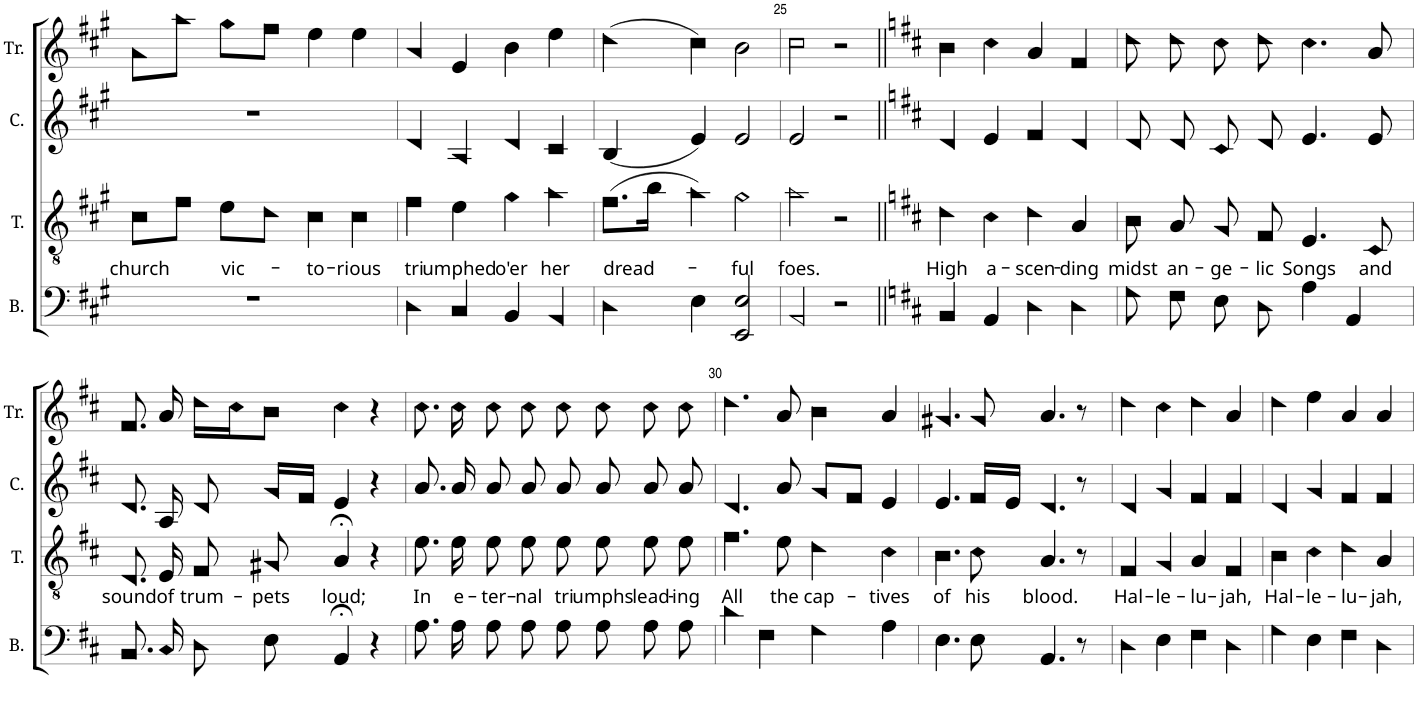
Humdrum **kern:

**kern	**kern	**text	**kern	**kern
*part4	*part3	*part3	*part2	*part1
*staff4	*staff3	*staff3	*staff2	*staff1
*I"B.	*I"T.	*	*I"C.	*I"Tr.
*I'B.	*I'T.	*	*I'C.	*I'Tr.
!!LO:PB:g=z
*clefF4	*clefGv2	*	*clefG2	*clefG2
*k[f#c#g#]	*k[f#c#g#]	*	*k[f#c#g#]	*k[f#c#g#]
*M4/4	*M4/4	*	*M4/4	*M4/4
*met(c)	*met(c)	*	*met(c)	*met(c)
=22	=22	=22	=22	=22
!	!	!LO:LY:b	!	!
1r	8c#!\L	church	1r	8a!\L
.	8f#!\J	.	.	8aa!\J
!	!	!LO:LY:b	!	!
.	8e!\L	vic-	.	8gg#!\L
.	8d!\J	.	.	8ff#!\J
!	!	!LO:LY:b	!	!
.	4c#!\	-to-	.	4ee!\
!	!	!LO:LY:b	!	!
.	4c#!\	-rious	.	4ee!\
=23	=23	=23	=23	=23
!	!	!LO:LY:b	!	!
4D!\	4f#!\	tri-	4d!/	4a!/
!	!	!LO:LY:b	!	!
4C#!/	4e!\	-umphed	4A!/	4e!/
!	!	!LO:LY:b	!	!
4BB!/	4g#!\	o'er	4d!/	4b!\
!	!	!LO:LY:b	!	!
4AA!/	4a!\	her	4c#!/	4ee!\
=24	=24	=24	=24	=24
!	!	!LO:LY:b	!	!
4D!\	(8.f#!\L	dread-	(4B!/	(4dd!\
.	16b!\Jk	.	.	.
4E!\	4a!\)	.	4e!/)	4cc#!\)
!	!	!LO:LY:b	!	!
2EE!/ 2E!/	2g#!\	-ful	2e!/	2b!\
=25	=25	=25	=25	=25
!	!	!LO:LY:b	!	!
2AA!/	2a!\	foes.	2e!/	2cc#!\
2r	2r	.	2r	2r
=26||	=26||	=26||	=26||	=26||
*k[f#c#]	*k[f#c#]	*	*k[f#c#]	*k[f#c#]
!	!	!LO:LY:b	!	!
4BB!/	4d!\	High	4d!/	4b!\
!	!	!LO:LY:b	!	!
4AA!/	4c#!\	a-	4e!/	4cc#!\
!	!	!LO:LY:b	!	!
4D!\	4d!\	-scen-	4f#!/	4a!/
!	!	!LO:LY:b	!	!
4D!\	4A!/	-ding	4d!/	4f#!/
=27	=27	=27	=27	=27
!	!	!LO:LY:b	!	!
8G!\L	8B!\	midst	8d!/	8dd!\
!	!	!LO:LY:b	!	!
8F#!\J	8A!/	an-	8d!/	8dd!\
!	!	!LO:LY:b	!	!
8E!\L	8G!/	-ge-	8c#!/	8cc#!\
!	!	!LO:LY:b	!	!
8D!\J	8F#!/	-lic	8d!/	8dd!\
!	!	!LO:LY:b	!	!
4A!\	4.E!/	Songs	4.e!/	4.cc#!\
4AA!/	.	.	.	.
!	!	!LO:LY:b	!	!
.	8C#!/	and	8e!/	8a!/
!!LO:LB:g=z
=28	=28	=28	=28	=28
!	!	!LO:LY:b	!	!
8.BB!/L	8.D!/	sound	8.d!/	8.f#!/
!	!	!LO:LY:b	!	!
16C#!/Jk	16E!/	of	16A!/	16a!/
!	!	!LO:LY:b	!	!
8D!\L	8F#!/	trum-	8d!/	16dd!\LL
.	.	.	.	16cc#!\J
!	!	!LO:LY:b	!	!
8E!\J	8G#X!/	-pets	16g!/LL	8b!\J
.	.	.	16f#!/JJ	.
!	!	!LO:LY:b	!	!
4AA;<!/	4A;<!/	loud;	4e!/	4cc#!\
4r	4r	.	4r	4r
=29	=29	=29	=29	=29
!	!	!LO:LY:b	!	!
8.A!\L	8.e!\	In	8.a!/	8.cc#!\
!	!	!LO:LY:b	!	!
16A!\Jk	16e!\	e-	16a!/	16cc#!\
!	!	!LO:LY:b	!	!
8A!\L	8e!\	-ter-	8a!/	8cc#!\
!	!	!LO:LY:b	!	!
8A!\J	8e!\	-nal	8a!/	8cc#!\
!	!	!LO:LY:b	!	!
8A!\L	8e!\	tri-	8a!/	8cc#!\
!	!	!LO:LY:b	!	!
8A!\J	8e!\	-umphs	8a!/	8cc#!\
!	!	!LO:LY:b	!	!
8A!\L	8e!\	lead-	8a!/	8cc#!\
!	!	!LO:LY:b	!	!
8A!\J	8e!\	-ing	8a!/	8cc#!\
=30	=30	=30	=30	=30
!	!	!LO:LY:b	!	!
4d!\	4.f#!\	All	4.d!/	4.dd!\
4F#!\	.	.	.	.
!	!	!LO:LY:b	!	!
.	8e!\	the	8a!/	8a!/
!	!	!LO:LY:b	!	!
4G!\	4d!\	cap-	8g!/L	4b!\
.	.	.	8f#!/J	.
!	!	!LO:LY:b	!	!
4A!\	4c#!\	-tives	4e!/	4a!/
=31	=31	=31	=31	=31
!	!	!LO:LY:b	!	!
4.E!\	4.B!\	of	4.e!/	4.g#X!/
!	!	!LO:LY:b	!	!
8E!\	8c#!\	his	16f#!/LL	8g#!/
.	.	.	16e!/JJ	.
!	!	!LO:LY:b	!	!
4.AA!/	4.A!/	blood.	4.d!/	4.a!/
8r	8r	.	8r	8r
=32	=32	=32	=32	=32
!	!	!LO:LY:b	!	!
4D!\	4F#!/	Hal-	4d!/	4dd!\
!	!	!LO:LY:b	!	!
4E!\	4G!/	-le-	4g!/	4cc#!\
!	!	!LO:LY:b	!	!
4F#!\	4A!/	-lu-	4f#!/	4dd!\
!	!	!LO:LY:b	!	!
4D!\	4F#!/	-jah,	4f#!/	4a!/
=33	=33	=33	=33	=33
!	!	!LO:LY:b	!	!
4G!\	4B!\	Hal-	4d!/	4dd!\
!	!	!LO:LY:b	!	!
4E!\	4c#!\	-le-	4g!/	4ee!\
!	!	!LO:LY:b	!	!
4F#!\	4d!\	-lu-	4f#!/	4a!/
!	!	!LO:LY:b	!	!
4D!\	4A!/	-jah,	4f#!/	4a!/
=	=	=	=	=
*-	*-	*-	*-	*-
